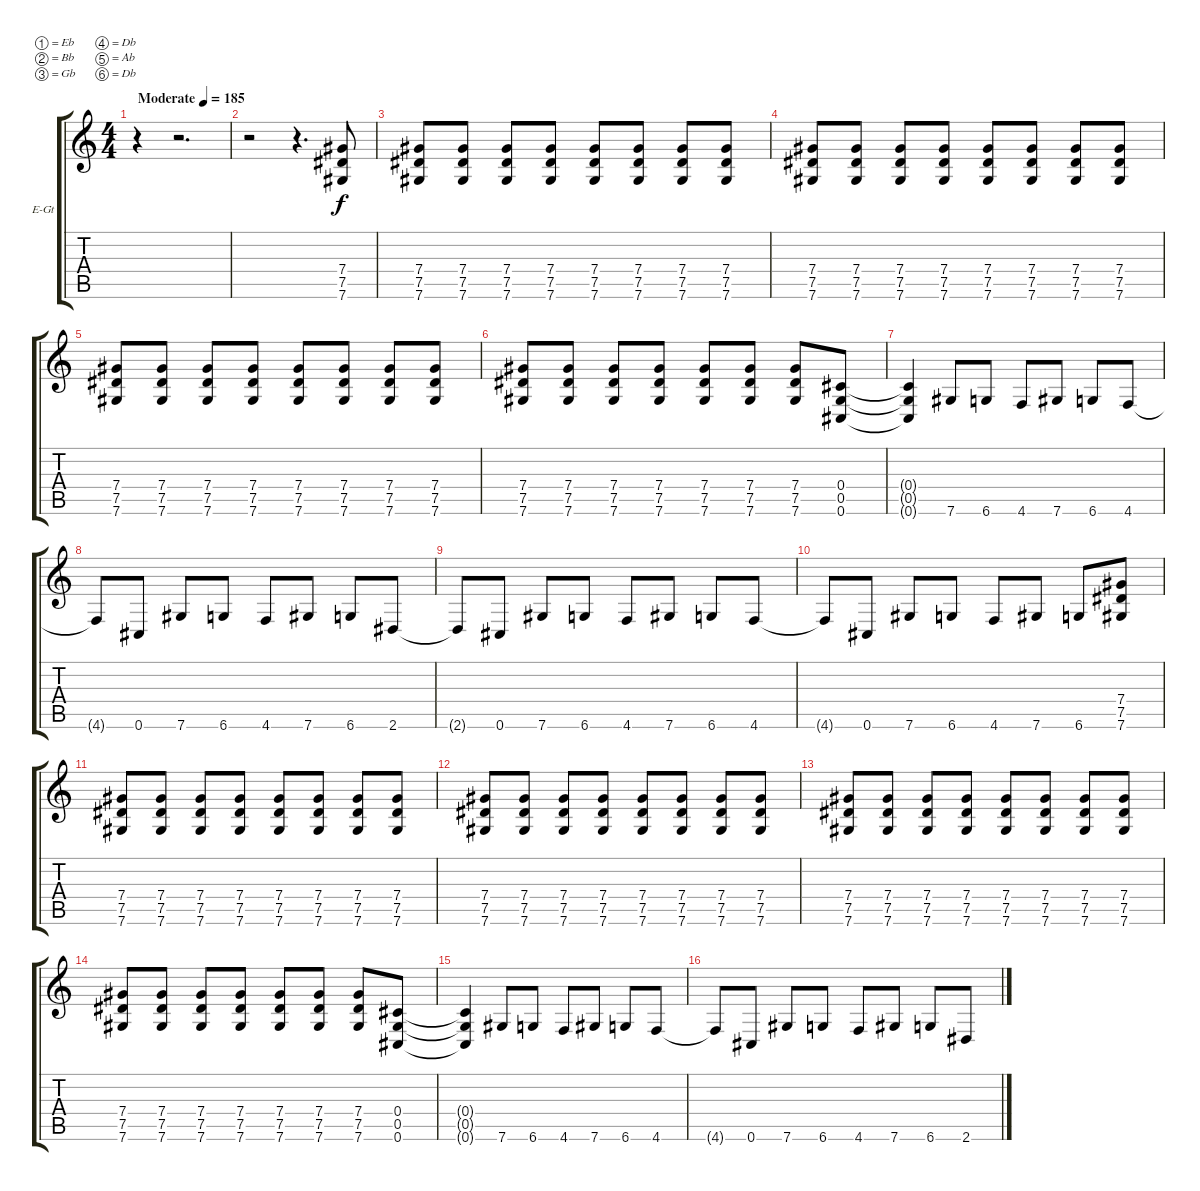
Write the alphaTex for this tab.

\bracketExtendMode groupsimilarinstruments
\firstSystemTrackNameOrientation horizontal
\otherSystemsTrackNameOrientation horizontal
\track ("Guitar 1" "E-Gt") {instrument distortionguitar}
\staff {score tabs}
\tuning (Eb4 Bb3 Gb3 Db3 Ab2 Db2)
\ts (4 4)
\beaming (8 2 2 2 2)
\tempo (185 "Moderate")
\clef g2
\ks c
r.4{dy f instrument distortionguitar} r.2{d} |
r.2 r.4{d} (7.4 7.5 7.6).8 |
(7.4 7.5 7.6).8 (7.4 7.5 7.6).8 (7.4 7.5 7.6).8 (7.4 7.5 7.6).8 (7.4 7.5 7.6).8 (7.4 7.5 7.6).8 (7.4 7.5 7.6).8 (7.4 7.5 7.6).8 |
(7.4 7.5 7.6).8 (7.4 7.5 7.6).8 (7.4 7.5 7.6).8 (7.4 7.5 7.6).8 (7.4 7.5 7.6).8 (7.4 7.5 7.6).8 (7.4 7.5 7.6).8 (7.4 7.5 7.6).8 |
(7.4 7.5 7.6).8 (7.4 7.5 7.6).8 (7.4 7.5 7.6).8 (7.4 7.5 7.6).8 (7.4 7.5 7.6).8 (7.4 7.5 7.6).8 (7.4 7.5 7.6).8 (7.4 7.5 7.6).8 |
(7.4 7.5 7.6).8 (7.4 7.5 7.6).8 (7.4 7.5 7.6).8 (7.4 7.5 7.6).8 (7.4 7.5 7.6).8 (7.4 7.5 7.6).8 (7.4 7.5 7.6).8 (0.4 0.5 0.6).8 |
(0.4{t} 0.5{t} 0.6{t}).4 7.6.8 6.6.8 4.6.8 7.6.8 6.6.8 4.6.8 |
4.6{t}.8 0.6.8 7.6.8 6.6.8 4.6.8 7.6.8 6.6.8 2.6.8 |
2.6{t}.8 0.6.8 7.6.8 6.6.8 4.6.8 7.6.8 6.6.8 4.6.8 |
4.6{t}.8 0.6.8 7.6.8 6.6.8 4.6.8 7.6.8 6.6.8 (7.4 7.5 7.6).8 |
(7.4 7.5 7.6).8 (7.4 7.5 7.6).8 (7.4 7.5 7.6).8 (7.4 7.5 7.6).8 (7.4 7.5 7.6).8 (7.4 7.5 7.6).8 (7.4 7.5 7.6).8 (7.4 7.5 7.6).8 |
(7.4 7.5 7.6).8 (7.4 7.5 7.6).8 (7.4 7.5 7.6).8 (7.4 7.5 7.6).8 (7.4 7.5 7.6).8 (7.4 7.5 7.6).8 (7.4 7.5 7.6).8 (7.4 7.5 7.6).8 |
(7.4 7.5 7.6).8 (7.4 7.5 7.6).8 (7.4 7.5 7.6).8 (7.4 7.5 7.6).8 (7.4 7.5 7.6).8 (7.4 7.5 7.6).8 (7.4 7.5 7.6).8 (7.4 7.5 7.6).8 |
(7.4 7.5 7.6).8 (7.4 7.5 7.6).8 (7.4 7.5 7.6).8 (7.4 7.5 7.6).8 (7.4 7.5 7.6).8 (7.4 7.5 7.6).8 (7.4 7.5 7.6).8 (0.4 0.5 0.6).8 |
(0.4{t} 0.5{t} 0.6{t}).4 7.6.8 6.6.8 4.6.8 7.6.8 6.6.8 4.6.8 |
4.6{t}.8 0.6.8 7.6.8 6.6.8 4.6.8 7.6.8 6.6.8 2.6.8
